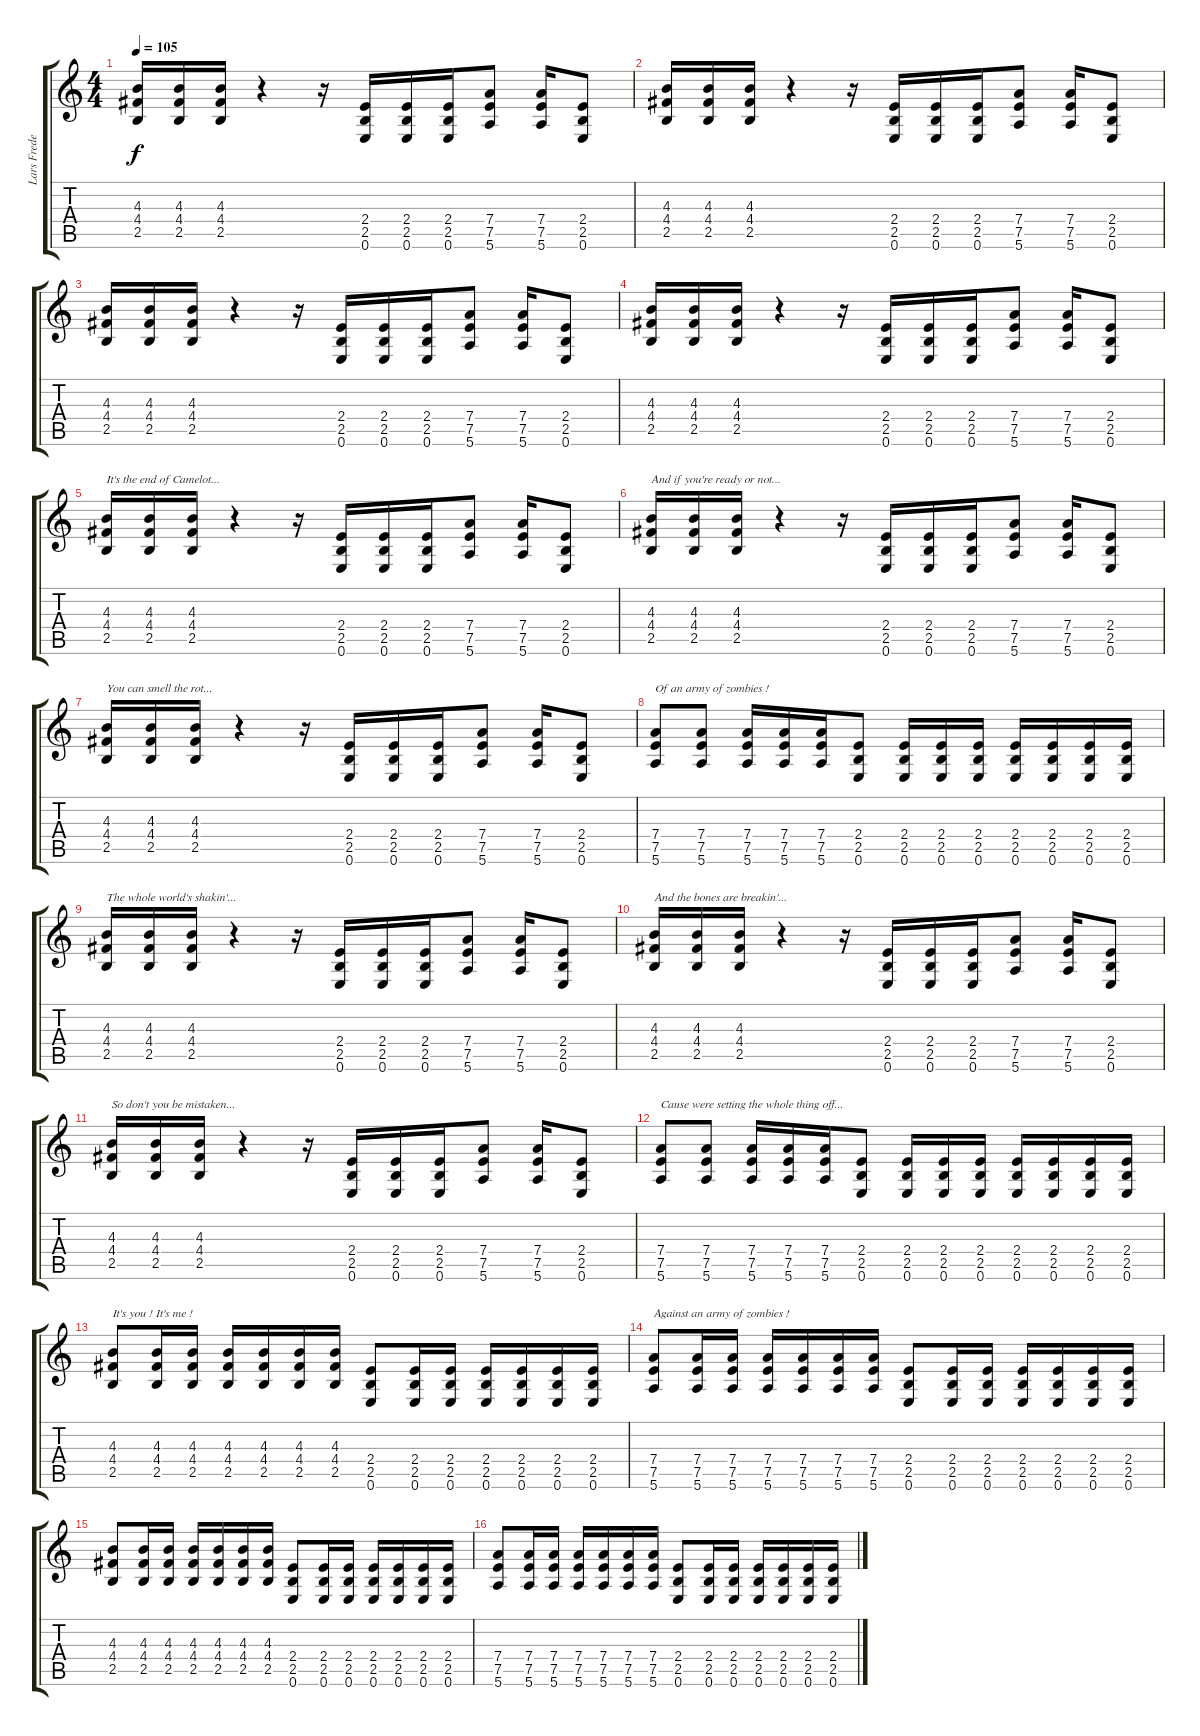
\track ("Lars Frederiksen - Guitar 1" "Lars Frede") {instrument distortionguitar}
\staff {score tabs}
\tuning (E4 B3 G3 D3 A2 E2) {hide}
\ts (4 4)
\tempo 105
\clef g2
\ks c
(4.3 4.4 2.5).16{dy f instrument distortionguitar} (4.3 4.4 2.5).16 (4.3 4.4 2.5).16 r.4 r.16 (2.4 2.5 0.6).16 (2.4 2.5 0.6).16 (2.4 2.5 0.6).16 (7.4 7.5 5.6).8 (7.4 7.5 5.6).16 (2.4 2.5 0.6).8 |
(4.3 4.4 2.5).16 (4.3 4.4 2.5).16 (4.3 4.4 2.5).16 r.4 r.16 (2.4 2.5 0.6).16 (2.4 2.5 0.6).16 (2.4 2.5 0.6).16 (7.4 7.5 5.6).8 (7.4 7.5 5.6).16 (2.4 2.5 0.6).8 |
(4.3 4.4 2.5).16 (4.3 4.4 2.5).16 (4.3 4.4 2.5).16 r.4 r.16 (2.4 2.5 0.6).16 (2.4 2.5 0.6).16 (2.4 2.5 0.6).16 (7.4 7.5 5.6).8 (7.4 7.5 5.6).16 (2.4 2.5 0.6).8 |
(4.3 4.4 2.5).16 (4.3 4.4 2.5).16 (4.3 4.4 2.5).16 r.4 r.16 (2.4 2.5 0.6).16 (2.4 2.5 0.6).16 (2.4 2.5 0.6).16 (7.4 7.5 5.6).8 (7.4 7.5 5.6).16 (2.4 2.5 0.6).8 |
(4.3 4.4 2.5).16{txt "It's the end of Camelot..."} (4.3 4.4 2.5).16 (4.3 4.4 2.5).16 r.4 r.16 (2.4 2.5 0.6).16 (2.4 2.5 0.6).16 (2.4 2.5 0.6).16 (7.4 7.5 5.6).8 (7.4 7.5 5.6).16 (2.4 2.5 0.6).8 |
(4.3 4.4 2.5).16{txt "And if you're ready or not..."} (4.3 4.4 2.5).16 (4.3 4.4 2.5).16 r.4 r.16 (2.4 2.5 0.6).16 (2.4 2.5 0.6).16 (2.4 2.5 0.6).16 (7.4 7.5 5.6).8 (7.4 7.5 5.6).16 (2.4 2.5 0.6).8 |
(4.3 4.4 2.5).16{txt "You can smell the rot..."} (4.3 4.4 2.5).16 (4.3 4.4 2.5).16 r.4 r.16 (2.4 2.5 0.6).16 (2.4 2.5 0.6).16 (2.4 2.5 0.6).16 (7.4 7.5 5.6).8 (7.4 7.5 5.6).16 (2.4 2.5 0.6).8 |
(7.4 7.5 5.6).8{txt "Of an army of zombies !"} (7.4 7.5 5.6).8 (7.4 7.5 5.6).16 (7.4 7.5 5.6).16 (7.4 7.5 5.6).16 (2.4 2.5 0.6).8 (2.4 2.5 0.6).16 (2.4 2.5 0.6).16 (2.4 2.5 0.6).16 (2.4 2.5 0.6).16 (2.4 2.5 0.6).16 (2.4 2.5 0.6).16 (2.4 2.5 0.6).16 |
(4.3 4.4 2.5).16{txt "The whole world's shakin'..."} (4.3 4.4 2.5).16 (4.3 4.4 2.5).16 r.4 r.16 (2.4 2.5 0.6).16 (2.4 2.5 0.6).16 (2.4 2.5 0.6).16 (7.4 7.5 5.6).8 (7.4 7.5 5.6).16 (2.4 2.5 0.6).8 |
(4.3 4.4 2.5).16{txt "And the bones are breakin'..."} (4.3 4.4 2.5).16 (4.3 4.4 2.5).16 r.4 r.16 (2.4 2.5 0.6).16 (2.4 2.5 0.6).16 (2.4 2.5 0.6).16 (7.4 7.5 5.6).8 (7.4 7.5 5.6).16 (2.4 2.5 0.6).8 |
(4.3 4.4 2.5).16{txt "So don't you be mistaken..."} (4.3 4.4 2.5).16 (4.3 4.4 2.5).16 r.4 r.16 (2.4 2.5 0.6).16 (2.4 2.5 0.6).16 (2.4 2.5 0.6).16 (7.4 7.5 5.6).8 (7.4 7.5 5.6).16 (2.4 2.5 0.6).8 |
(7.4 7.5 5.6).8{txt "Cause were setting the whole thing off..."} (7.4 7.5 5.6).8 (7.4 7.5 5.6).16 (7.4 7.5 5.6).16 (7.4 7.5 5.6).16 (2.4 2.5 0.6).8 (2.4 2.5 0.6).16 (2.4 2.5 0.6).16 (2.4 2.5 0.6).16 (2.4 2.5 0.6).16 (2.4 2.5 0.6).16 (2.4 2.5 0.6).16 (2.4 2.5 0.6).16 |
(4.3 4.4 2.5).8{txt "It's you ! It's me !"} (4.3 4.4 2.5).16 (4.3 4.4 2.5).16 (4.3 4.4 2.5).16 (4.3 4.4 2.5).16 (4.3 4.4 2.5).16 (4.3 4.4 2.5).16 (2.4 2.5 0.6).8 (2.4 2.5 0.6).16 (2.4 2.5 0.6).16 (2.4 2.5 0.6).16 (2.4 2.5 0.6).16 (2.4 2.5 0.6).16 (2.4 2.5 0.6).16 |
(7.4 7.5 5.6).8{txt "Against an army of zombies !"} (7.4 7.5 5.6).16 (7.4 7.5 5.6).16 (7.4 7.5 5.6).16 (7.4 7.5 5.6).16 (7.4 7.5 5.6).16 (7.4 7.5 5.6).16 (2.4 2.5 0.6).8 (2.4 2.5 0.6).16 (2.4 2.5 0.6).16 (2.4 2.5 0.6).16 (2.4 2.5 0.6).16 (2.4 2.5 0.6).16 (2.4 2.5 0.6).16 |
(4.3 4.4 2.5).8 (4.3 4.4 2.5).16 (4.3 4.4 2.5).16 (4.3 4.4 2.5).16 (4.3 4.4 2.5).16 (4.3 4.4 2.5).16 (4.3 4.4 2.5).16 (2.4 2.5 0.6).8 (2.4 2.5 0.6).16 (2.4 2.5 0.6).16 (2.4 2.5 0.6).16 (2.4 2.5 0.6).16 (2.4 2.5 0.6).16 (2.4 2.5 0.6).16 |
(7.4 7.5 5.6).8 (7.4 7.5 5.6).16 (7.4 7.5 5.6).16 (7.4 7.5 5.6).16 (7.4 7.5 5.6).16 (7.4 7.5 5.6).16 (7.4 7.5 5.6).16 (2.4 2.5 0.6).8 (2.4 2.5 0.6).16 (2.4 2.5 0.6).16 (2.4 2.5 0.6).16 (2.4 2.5 0.6).16 (2.4 2.5 0.6).16 (2.4 2.5 0.6).16
